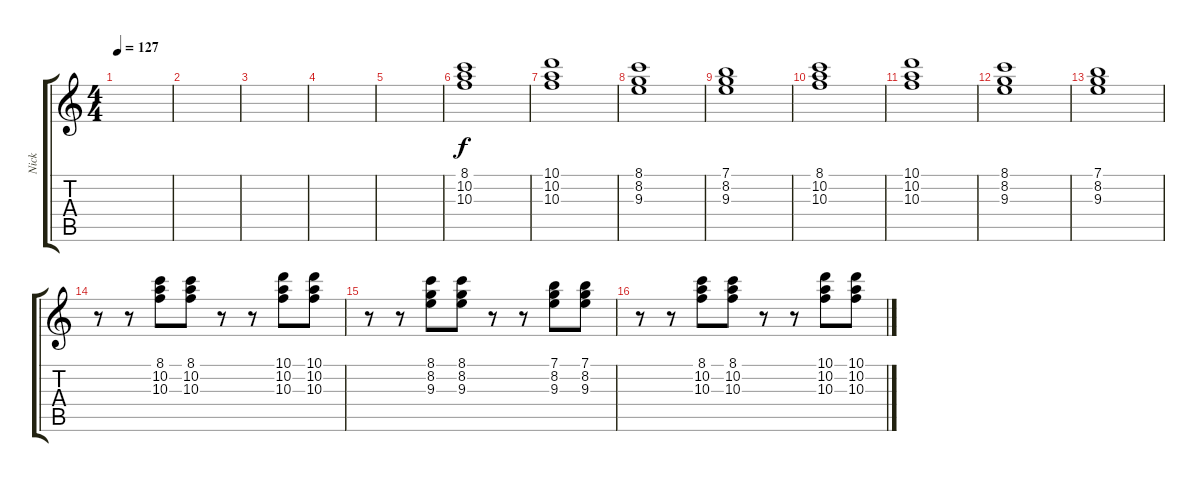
\track ("Nick" "Nick") {instrument distortionguitar}
\staff {score tabs}
\tuning (E4 B3 G3 D3 A2 E2) {hide}
\ts (4 4)
\tempo 127
\clef g2
\ks c
|
|
|
|
|
(8.1 10.2 10.3).1 |
(10.1 10.2 10.3).1 |
(8.1 8.2 9.3).1 |
(7.1 8.2 9.3).1 |
(8.1 10.2 10.3).1 |
(10.1 10.2 10.3).1 |
(8.1 8.2 9.3).1 |
(7.1 8.2 9.3).1 |
r.8 r.8 (8.1 10.2 10.3).8 (8.1 10.2 10.3).8 r.8 r.8 (10.1 10.2 10.3).8 (10.1 10.2 10.3).8 |
r.8 r.8 (8.1 8.2 9.3).8 (8.1 8.2 9.3).8 r.8 r.8 (7.1 8.2 9.3).8 (7.1 8.2 9.3).8 |
r.8 r.8 (8.1 10.2 10.3).8 (8.1 10.2 10.3).8 r.8 r.8 (10.1 10.2 10.3).8 (10.1 10.2 10.3).8
